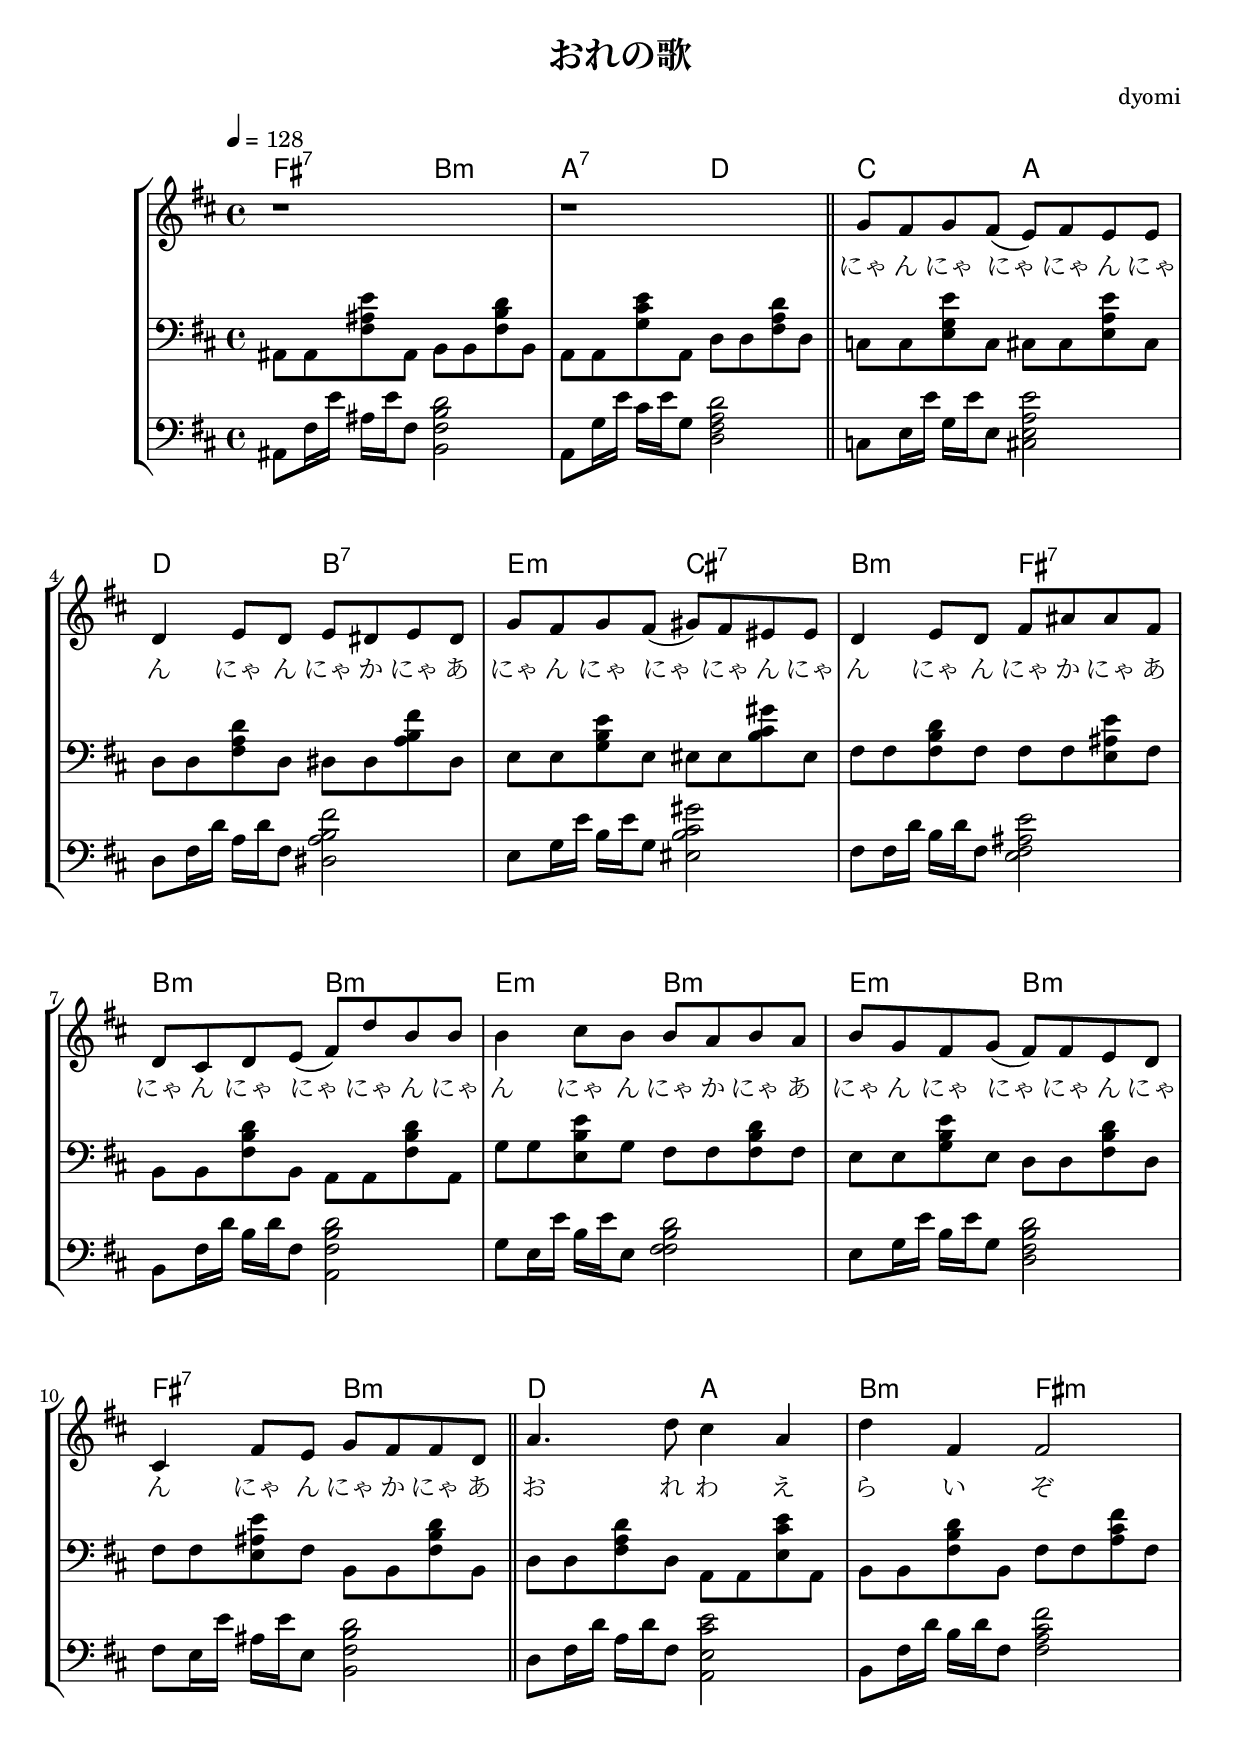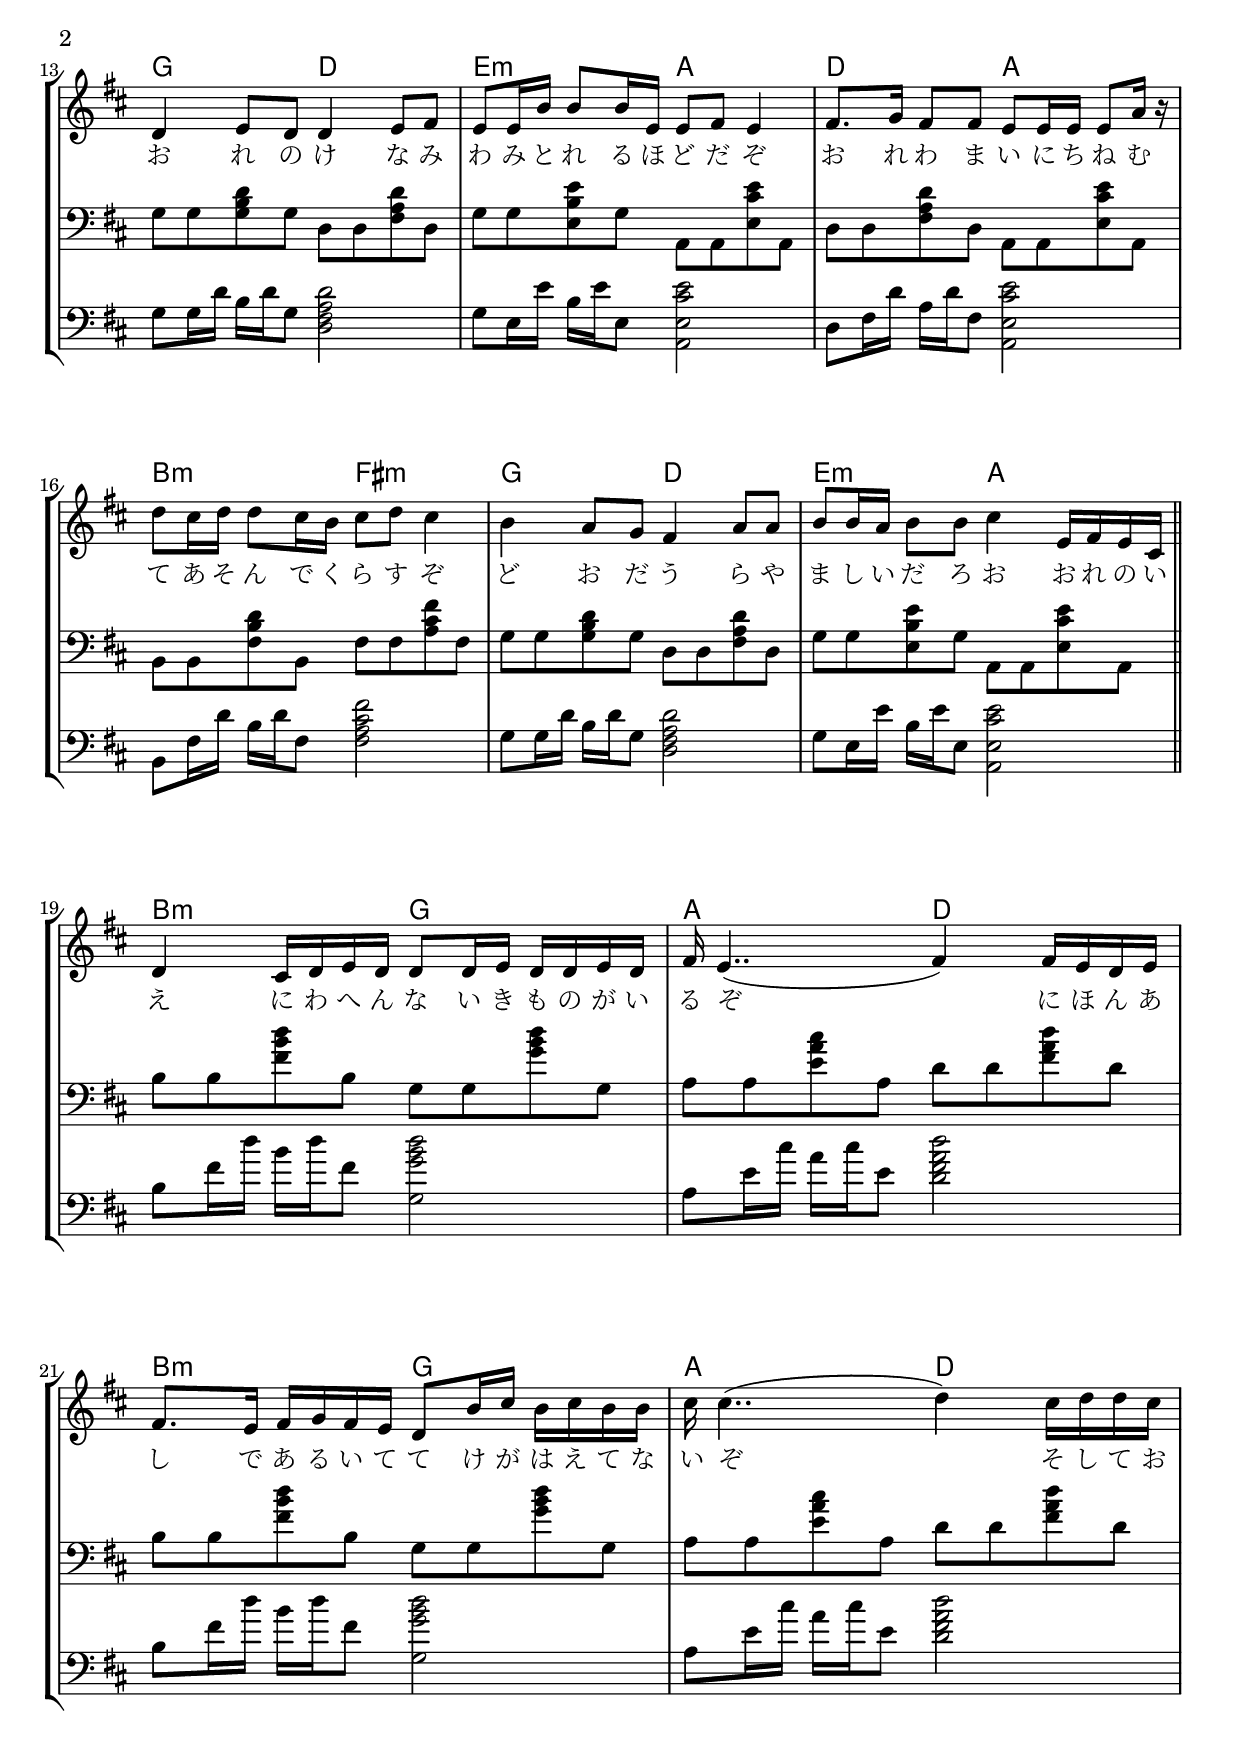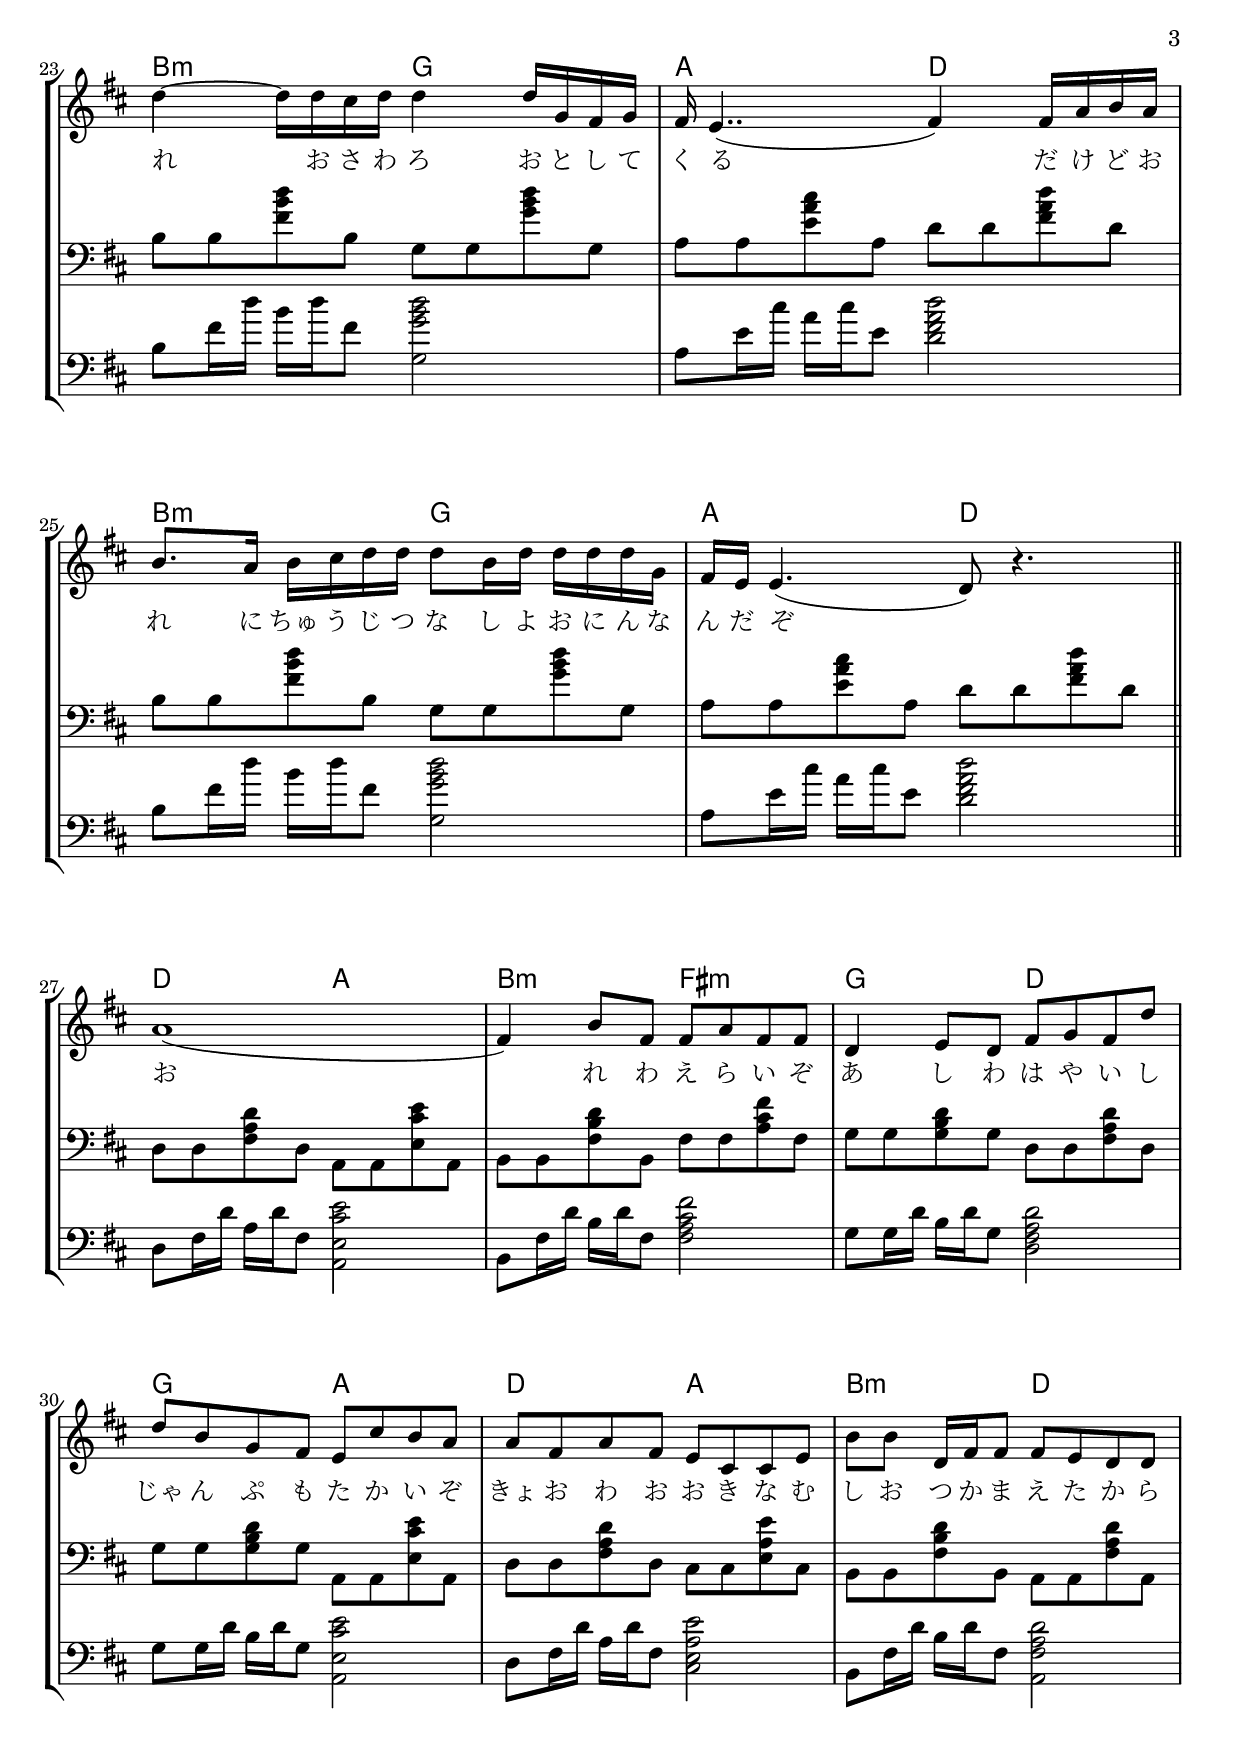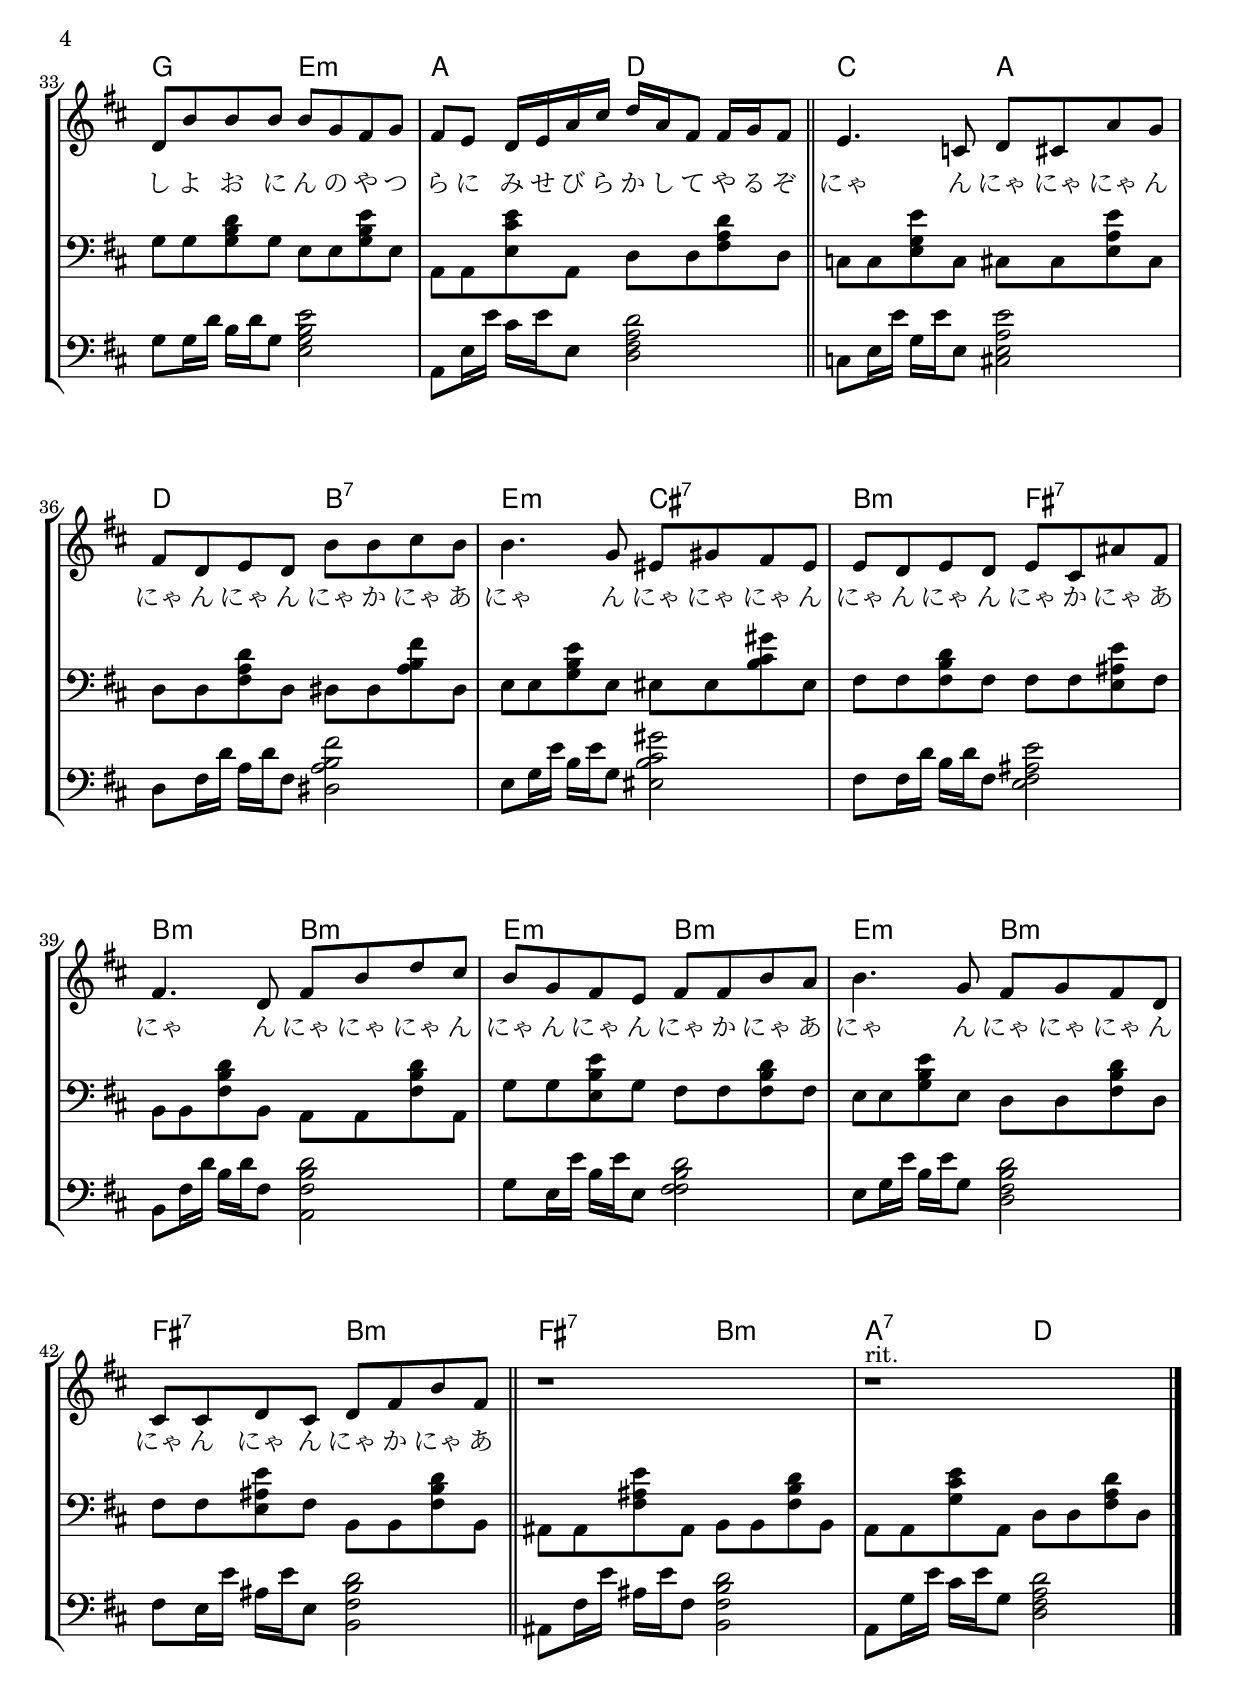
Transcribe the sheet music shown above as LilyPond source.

\version "2.12.1"

\header {
	title = \markup {おれの歌}
	composer = \markup \center-column {dyomi}
}

harmony = \chordmode {
	fis2:7 b:m a:7 d 

	c a d b:7 e:m cis:7 b:m fis:7 b:m b:m e:m b:m e:m b:m fis:7 b:m 

	d a b:m fis:m g d e:m a d a b:m fis:m g d e:m a 

	b:m g a d b:m g a d b:m g a d b:m g a d 

	d a b:m fis:m g d g a d a b:m d g e:m a d 

	c a d b:7 e:m cis:7 b:m fis:7 b:m b:m e:m b:m e:m b:m fis:7 b:m 

	fis:7 b:m a:7 d 
}

melody = {
	\key d \major
	\tempo 4 = 128
	r1 | r1   
	\set Staff.midiInstrument = #"Recorder"
	 g'8  fis'8  g'8  fis'8  (e'8)  fis'8  e'8  e'8 
	d'4  e'8  d'8  e'8  dis'8  e'8  dis'8 
	g'8  fis'8  g'8  fis'8  (gis'8)  fis'8  eis'8  eis'8 
	d'4  e'8  d'8  fis'8  ais'8  ais'8  fis'8 
	d'8  cis'8  d'8  e'8  (fis'8)  d''8  b'8  b'8 
	b'4  cis''8  b'8  b'8  a'8  b'8  a'8 
	b'8  g'8  fis'8  g'8  (fis'8)  fis'8  e'8  d'8 
	cis'4  fis'8  e'8  g'8  fis'8  fis'8  d'8
	\set Staff.midiInstrument = #"mmi0.38"
	 a'4.  d''8  cis''4  a'4 
	d''4  fis'4  fis'2 
	d'4  e'8  d'8  d'4  e'8  fis'8 
	e'8  e'16  b'16  b'8  b'16  e'16  e'8  fis'8  e'4 
	fis'8.  g'16  fis'8  fis'8  e'8  e'16  e'16  e'8  a'16  r16 
	d''8  cis''16  d''16  d''8  cis''16  b'16  cis''8  d''8  cis''4 
	b'4  a'8  g'8  fis'4  a'8  a'8 
	b'8  b'16  a'16  b'8  b'8  cis''4  	\set Staff.midiInstrument = #"mmi0.38"
	e'16  fis'16  e'16  cis'16 
	d'4  cis'16  d'16  e'16  d'16  d'8  d'16  e'16  d'16  d'16  e'16  d'16 
	fis'16  e'4..  (fis'4)  fis'16  e'16  d'16  e'16 
	fis'8.  e'16  fis'16  g'16  fis'16  e'16  d'8  b'16  cis''16  b'16  cis''16  b'16  b'16 
	cis''16  cis''4..  (d''4)  cis''16  d''16  d''16  cis''16 
	d''4~d''16  d''16  cis''16  d''16  d''4  d''16  g'16  fis'16  g'16 
	fis'16  e'4..  (fis'4)  fis'16  a'16  b'16  a'16 
	b'8.  a'16  b'16  cis''16  d''16  d''16  d''8  b'16  d''16  d''16  d''16  d''16  g'16 
	fis'16  e'16  e'4.  (d'8)  	r4. 	\set Staff.midiInstrument = #"mmi0.38"
	 a'1 
	(fis'4)  b'8  fis'8  fis'8  a'8  fis'8  fis'8 
	d'4  e'8  d'8  fis'8  g'8  fis'8  d''8 
	d''8  b'8  g'8  fis'8  e'8  cis''8  b'8  a'8 
	a'8  fis'8  a'8  fis'8  e'8  cis'8  cis'8  e'8 
	b'8  b'8  d'16  fis'16  fis'8  fis'8  e'8  d'8  d'8 
	d'8  b'8  b'8  b'8  b'8  g'8  fis'8  g'8 
	fis'8  e'8  d'16  e'16  a'16  cis''16  d''16  a'16  fis'8  fis'16  g'16  fis'8
	\set Staff.midiInstrument = #"Recorder"
	 e'4.  c'8  d'8  cis'8  a'8  g'8 
	fis'8  d'8  e'8  d'8  b'8  b'8  cis''8  b'8 
	b'4.  g'8  eis'8  gis'8  fis'8  eis'8 
	e'8  d'8  e'8  d'8  e'8  cis'8  ais'8  fis'8 
	fis'4.  d'8  fis'8  b'8  d''8  cis''8 
	b'8  g'8  fis'8  e'8  fis'8  fis'8  b'8  a'8 
	b'4.  g'8  fis'8  g'8  fis'8  d'8 
	cis'8  cis'8  d'8  cis'8  d'8  fis'8  b'8  fis'8
	r1 | r1^"rit." \bar "|."
}

words = \lyricmode {
	
	にゃ  ん  にゃ  にゃ  にゃ  ん  にゃ  ん  にゃ  ん  にゃ  か  にゃ  あ  にゃ  ん  にゃ  にゃ  にゃ  ん  にゃ  ん  にゃ  ん  にゃ  か  にゃ  あ  にゃ  ん  にゃ  にゃ  にゃ  ん  にゃ  ん  にゃ  ん  にゃ  か  にゃ  あ  にゃ  ん  にゃ  にゃ  にゃ  ん  にゃ  ん  にゃ  ん  にゃ  か  にゃ  あ  
	お  れ  わ  え  ら  い  ぞ  お  れ  の  け  な  み  わ  み  と  れ  る  ほ  ど  だ  ぞ  お  れ  わ  ま  い  に  ち  ね  む  て  あ  そ  ん  で  く  ら  す  ぞ  ど  お  だ  う  ら  や  ま  し  い  だ  ろ  お  
	お  れ  の  い  え  に  わ  へ  ん  な  い  き  も  の  が  い  る  ぞ  に  ほ  ん  あ  し  で  あ  る  い  て  て  け  が  は  え  て  な  い  ぞ  そ  し  て  お  れ  お  さ  わ  ろ  お  と  し  て  く  る  だ  け  ど  お  れ  に  ちゅ  う  じ  つ  な  し  よ  お  に  ん  な  ん  だ  ぞ  
	お  れ  わ  え  ら  い  ぞ  あ  し  わ  は  や  い  し  じゃ  ん  ぷ  も  た  か  い  ぞ  きょ  お  わ  お  お  き  な  む  し  お  つ  か  ま  え  た  か  ら  し  よ  お  に  ん  の  や  つ  ら  に  み  せ  び  ら  か  し  て  や  る  ぞ  
	にゃ  ん  にゃ  にゃ  にゃ  ん  にゃ  ん  にゃ  ん  にゃ  か  にゃ  あ  にゃ  ん  にゃ  にゃ  にゃ  ん  にゃ  ん  にゃ  ん  にゃ  か  にゃ  あ  にゃ  ん  にゃ  にゃ  にゃ  ん  にゃ  ん  にゃ  ん  にゃ  か  にゃ  あ  にゃ  ん  にゃ  にゃ  にゃ  ん  にゃ  ん  にゃ  ん  にゃ  か  にゃ  あ  
	
}

tempochange = {
	\tempo 4 = 128
	r1 | r1 \bar "||"
	\tempo 4 = 128
	r1 | r1 | r1 | r1 | r1 | r1 | r1 | r1 \bar "||"
	\tempo 4 = 128
	r1 | r1 | r1 | r1 | r1 | r1 | r1 | r1 \bar "||"
	\tempo 4 = 128
	r1 | r1 | r1 | r1 | r1 | r1 | r1 | r1 \bar "||"
	\tempo 4 = 128
	r1 | r1 | r1 | r1 | r1 | r1 | r1 | r1 \bar "||"
	\tempo 4 = 128
	r1 | r1 | r1 | r1 | r1 | r1 | r1 | r1 \bar "||"
	\tempo 4 = 128
	r1 | \tempo 4 = 96 r2 \tempo 4 = 85 r2 \bar "|."
}

mainacc = {
	\clef bass
	\set Staff.midiInstrument = #"Marimba"
	\key d \major
	\tempo 4 = 128
	ais,8 ais,8 <fis ais e'>8 ais,8
	b,8 b,8 <fis b d'>8 b,8
	a,8 a,8 <g cis' e'>8 a,8
	d8 d8 <fis a d'>8 d8
	\bar "||"

	\set Staff.midiInstrument = #"Marimba"
	c8 c8 <e g e'>8 c8
	cis8 cis8 <e a e'>8 cis8
	d8 d8 <fis a d'>8 d8
	dis8 dis8 <a b fis'>8 dis8
	e8 e8 <g b e'>8 e8
	eis8 eis8 <b cis' gis'>8 eis8
	fis8 fis8 <fis b d'>8 fis8
	fis8 fis8 <e ais e'>8 fis8
	b,8 b,8 <fis b d'>8 b,8
	a,8 a,8 <fis b d'>8 a,8
	g8 g8 <e b e'>8 g8
	fis8 fis8 <fis b d'>8 fis8
	e8 e8 <g b e'>8 e8
	d8 d8 <fis b d'>8 d8
	fis8 fis8 <e ais e'>8 fis8
	b,8 b,8 <fis b d'>8 b,8
	\bar "||"

	\set Staff.midiInstrument = #"Marimba"
	d8 d8 <fis a d'>8 d8
	a,8 a,8 <e cis' e'>8 a,8
	b,8 b,8 <fis b d'>8 b,8
	fis8 fis8 <a cis' fis'>8 fis8
	g8 g8 <g b d'>8 g8
	d8 d8 <fis a d'>8 d8
	g8 g8 <e b e'>8 g8
	a,8 a,8 <e cis' e'>8 a,8
	d8 d8 <fis a d'>8 d8
	a,8 a,8 <e cis' e'>8 a,8
	b,8 b,8 <fis b d'>8 b,8
	fis8 fis8 <a cis' fis'>8 fis8
	g8 g8 <g b d'>8 g8
	d8 d8 <fis a d'>8 d8
	g8 g8 <e b e'>8 g8
	a,8 a,8 <e cis' e'>8 a,8
	\bar "||"

	\set Staff.midiInstrument = #"Marimba"
	b8 b8 <fis' b' d''>8 b8
	g8 g8 <g' b' d''>8 g8
	a8 a8 <e' a' cis''>8 a8
	d'8 d'8 <fis' a' d''>8 d'8
	b8 b8 <fis' b' d''>8 b8
	g8 g8 <g' b' d''>8 g8
	a8 a8 <e' a' cis''>8 a8
	d'8 d'8 <fis' a' d''>8 d'8
	b8 b8 <fis' b' d''>8 b8
	g8 g8 <g' b' d''>8 g8
	a8 a8 <e' a' cis''>8 a8
	d'8 d'8 <fis' a' d''>8 d'8
	b8 b8 <fis' b' d''>8 b8
	g8 g8 <g' b' d''>8 g8
	a8 a8 <e' a' cis''>8 a8
	d'8 d'8 <fis' a' d''>8 d'8
	\bar "||"

	\set Staff.midiInstrument = #"Marimba"
	d8 d8 <fis a d'>8 d8
	a,8 a,8 <e cis' e'>8 a,8
	b,8 b,8 <fis b d'>8 b,8
	fis8 fis8 <a cis' fis'>8 fis8
	g8 g8 <g b d'>8 g8
	d8 d8 <fis a d'>8 d8
	g8 g8 <g b d'>8 g8
	a,8 a,8 <e cis' e'>8 a,8
	d8 d8 <fis a d'>8 d8
	cis8 cis8 <e a e'>8 cis8
	b,8 b,8 <fis b d'>8 b,8
	a,8 a,8 <fis a d'>8 a,8
	g8 g8 <g b d'>8 g8
	e8 e8 <g b e'>8 e8
	a,8 a,8 <e cis' e'>8 a,8
	d8 d8 <fis a d'>8 d8
	\bar "||"

	\set Staff.midiInstrument = #"Marimba"
	c8 c8 <e g e'>8 c8
	cis8 cis8 <e a e'>8 cis8
	d8 d8 <fis a d'>8 d8
	dis8 dis8 <a b fis'>8 dis8
	e8 e8 <g b e'>8 e8
	eis8 eis8 <b cis' gis'>8 eis8
	fis8 fis8 <fis b d'>8 fis8
	fis8 fis8 <e ais e'>8 fis8
	b,8 b,8 <fis b d'>8 b,8
	a,8 a,8 <fis b d'>8 a,8
	g8 g8 <e b e'>8 g8
	fis8 fis8 <fis b d'>8 fis8
	e8 e8 <g b e'>8 e8
	d8 d8 <fis b d'>8 d8
	fis8 fis8 <e ais e'>8 fis8
	b,8 b,8 <fis b d'>8 b,8
	\bar "||"

	\set Staff.midiInstrument = #"Marimba"
	ais,8 ais,8 <fis ais e'>8 ais,8
	b,8 b,8 <fis b d'>8 b,8
	a,8 a,8 <g cis' e'>8 a,8
	d8 d8 <fis a d'>8 d8
	\bar "|."
}

subacc = {
	\clef bass
	\set Staff.midiInstrument = #"Harmonica"
	\key d \major
	\tempo 4 = 128
	ais,8 fis16 e' ais e' fis8
	<b, fis b d'>2
	a,8 g16 e' cis' e' g8
	<d fis a d'>2
	\bar "||"

	\set Staff.midiInstrument = #"Harmonica"
	c8 e16 e' g e' e8
	<cis e a e'>2
	d8 fis16 d' a d' fis8
	<dis a b fis'>2
	e8 g16 e' b e' g8
	<eis b cis' gis'>2
	fis8 fis16 d' b d' fis8
	<fis e ais e'>2
	b,8 fis16 d' b d' fis8
	<a, fis b d'>2
	g8 e16 e' b e' e8
	<fis fis b d'>2
	e8 g16 e' b e' g8
	<d fis b d'>2
	fis8 e16 e' ais e' e8
	<b, fis b d'>2
	\bar "||"

	\set Staff.midiInstrument = #"Harmonica"
	d8 fis16 d' a d' fis8
	<a, e cis' e'>2
	b,8 fis16 d' b d' fis8
	<fis a cis' fis'>2
	g8 g16 d' b d' g8
	<d fis a d'>2
	g8 e16 e' b e' e8
	<a, e cis' e'>2
	d8 fis16 d' a d' fis8
	<a, e cis' e'>2
	b,8 fis16 d' b d' fis8
	<fis a cis' fis'>2
	g8 g16 d' b d' g8
	<d fis a d'>2
	g8 e16 e' b e' e8
	<a, e cis' e'>2
	\bar "||"

	\set Staff.midiInstrument = #"Harmonica"
	b8 fis'16 d'' b' d'' fis'8
	<g g' b' d''>2
	a8 e'16 cis'' a' cis'' e'8
	<d' fis' a' d''>2
	b8 fis'16 d'' b' d'' fis'8
	<g g' b' d''>2
	a8 e'16 cis'' a' cis'' e'8
	<d' fis' a' d''>2
	b8 fis'16 d'' b' d'' fis'8
	<g g' b' d''>2
	a8 e'16 cis'' a' cis'' e'8
	<d' fis' a' d''>2
	b8 fis'16 d'' b' d'' fis'8
	<g g' b' d''>2
	a8 e'16 cis'' a' cis'' e'8
	<d' fis' a' d''>2
	\bar "||"

	\set Staff.midiInstrument = #"Harmonica"
	d8 fis16 d' a d' fis8
	<a, e cis' e'>2
	b,8 fis16 d' b d' fis8
	<fis a cis' fis'>2
	g8 g16 d' b d' g8
	<d fis a d'>2
	g8 g16 d' b d' g8
	<a, e cis' e'>2
	d8 fis16 d' a d' fis8
	<cis e a e'>2
	b,8 fis16 d' b d' fis8
	<a, fis a d'>2
	g8 g16 d' b d' g8
	<e g b e'>2
	a,8 e16 e' cis' e' e8
	<d fis a d'>2
	\bar "||"

	\set Staff.midiInstrument = #"Harmonica"
	c8 e16 e' g e' e8
	<cis e a e'>2
	d8 fis16 d' a d' fis8
	<dis a b fis'>2
	e8 g16 e' b e' g8
	<eis b cis' gis'>2
	fis8 fis16 d' b d' fis8
	<fis e ais e'>2
	b,8 fis16 d' b d' fis8
	<a, fis b d'>2
	g8 e16 e' b e' e8
	<fis fis b d'>2
	e8 g16 e' b e' g8
	<d fis b d'>2
	fis8 e16 e' ais e' e8
	<b, fis b d'>2
	\bar "||"

	\set Staff.midiInstrument = #"Harmonica"
	ais,8 fis16 e' ais e' fis8
	<b, fis b d'>2
	a,8 g16 e' cis' e' g8
	<d fis a d'>2
	\bar "|."
}

percA = {
	\drummode {
	r2 hho2  |r2 hho2  \bar "||"
	r2 hho2  |r2 hho2  |r2 hho2  |r2 hho2  |r2 hho2  |r2 hho2  |r2 hho2  |r2 hho2  \bar "||"
	r2 hho2  |r2 hho2  |r2 hho2  |r2 hho2  |r2 hho2  |r2 hho2  |r2 hho2  |r2 hho2  \bar "||"
	r2 hho2  |r2 hho2  |r2 hho2  |r2 hho2  |r2 hho2  |r2 hho2  |r2 hho2  |r2 hho2  \bar "||"
	r2 hho2  |r2 hho2  |r2 hho2  |r2 hho2  |r2 hho2  |r2 hho2  |r2 hho2  |r2 hho2  \bar "||"
	r2 hho2  |r2 hho2  |r2 hho2  |r2 hho2  |r2 hho2  |r2 hho2  |r2 hho2  |r2 hho2  \bar "||"
	r2 hho2  |r2 hho2  \bar "|."
	}
}

percB = {
	\drummode {
	r8 hh16 hh16 hh8 hh16 hh8. hh16 hh16 hh8 hh16 hh16  |hh8 hh16 hh16 hh8 hh16 hh8 hh4. r16  \bar "||"
	r8 hh16 hh16 hh8 hh16 hh8. hh16 hh16 hh8 hh16 hh16  |hh8 hh16 hh16 hh8 hh16 hh8. hh16 hh16 hh8 hh8  |hh8 hh16 hh16 hh8 hh16 hh8. hh16 hh16 hh8 hh16 hh16  |hh8 hh16 hh16 hh8 hh16 hh8. hh16 hh16 hh8 hh8  |r8 hh16 hh16 hh8 hh16 hh8. hh16 hh16 hh8 hh16 hh16  |hh8 hh16 hh16 hh8 hh16 hh8. hh16 hh16 hh8 hh8  |hh8 hh16 hh16 hh8 hh16 hh8. hh16 hh16 hh8 hh16 hh16  |hh8 hh16 hh16 hh8 hh16 hh8 hh4. r16  \bar "||"
	r8 hh16 hh16 hh8 hh16 hh8. hh16 hh16 hh8 hh16 hh16  |hh8 hh16 hh16 hh8 hh16 hh8. hh16 hh16 hh8 hh8  |hh8 hh16 hh16 hh8 hh16 hh8. hh16 hh16 hh8 hh16 hh16  |hh8 hh16 hh16 hh8 hh16 hh8. hh16 hh16 hh8 hh8  |r8 hh16 hh16 hh8 hh16 hh8. hh16 hh16 hh8 hh16 hh16  |hh8 hh16 hh16 hh8 hh16 hh8. hh16 hh16 hh8 hh8  |hh8 hh16 hh16 hh8 hh16 hh8. hh16 hh16 hh8 hh16 hh16  |hh8 hh16 hh16 hh8 hh16 hh8 hh4. r16  \bar "||"
	r8 hh16 hh16 hh8 hh16 hh8. hh16 hh16 hh8 hh16 hh16  |hh8 hh16 hh16 hh8 hh16 hh8. hh16 hh16 hh8 hh8  |hh8 hh16 hh16 hh8 hh16 hh8. hh16 hh16 hh8 hh16 hh16  |hh8 hh16 hh16 hh8 hh16 hh8. hh16 hh16 hh8 hh8  |r8 hh16 hh16 hh8 hh16 hh8. hh16 hh16 hh8 hh16 hh16  |hh8 hh16 hh16 hh8 hh16 hh8. hh16 hh16 hh8 hh8  |hh8 hh16 hh16 hh8 hh16 hh8. hh16 hh16 hh8 hh16 hh16  |hh8 hh16 hh16 hh8 hh16 hh8 hh4. r16  \bar "||"
	r8 hh16 hh16 hh8 hh16 hh8. hh16 hh16 hh8 hh16 hh16  |hh8 hh16 hh16 hh8 hh16 hh8. hh16 hh16 hh8 hh8  |hh8 hh16 hh16 hh8 hh16 hh8. hh16 hh16 hh8 hh16 hh16  |hh8 hh16 hh16 hh8 hh16 hh8. hh16 hh16 hh8 hh8  |r8 hh16 hh16 hh8 hh16 hh8. hh16 hh16 hh8 hh16 hh16  |hh8 hh16 hh16 hh8 hh16 hh8. hh16 hh16 hh8 hh8  |hh8 hh16 hh16 hh8 hh16 hh8. hh16 hh16 hh8 hh16 hh16  |hh8 hh16 hh16 hh8 hh16 hh8 hh4. r16  \bar "||"
	r8 hh16 hh16 hh8 hh16 hh8. hh16 hh16 hh8 hh16 hh16  |hh8 hh16 hh16 hh8 hh16 hh8. hh16 hh16 hh8 hh8  |hh8 hh16 hh16 hh8 hh16 hh8. hh16 hh16 hh8 hh16 hh16  |hh8 hh16 hh16 hh8 hh16 hh8. hh16 hh16 hh8 hh8  |r8 hh16 hh16 hh8 hh16 hh8. hh16 hh16 hh8 hh16 hh16  |hh8 hh16 hh16 hh8 hh16 hh8. hh16 hh16 hh8 hh8  |hh8 hh16 hh16 hh8 hh16 hh8. hh16 hh16 hh8 hh16 hh16  |hh8 hh16 hh16 hh8 hh16 hh8 hh4. r16  \bar "||"
	r8 hh16 hh16 hh8 hh16 hh8. hh16 hh16 hh8 hh16 hh16  |hh8 hh16 hh16 hh8 hh16 hh8 hh4. r16  \bar "|."
	}
}

percC = {
	\drummode {
	r4 sn2 sn4  |r4 sn4. sn16 sn8 sn16 sn16 sn16  \bar "||"
	r4 sn2 sn4  |r4 sn2 sn4  |r4 sn2 sn4  |r4 sn2 sn4  |r4 sn2 sn4  |r4 sn2 sn4  |r4 sn2 sn4  |r4 sn4. sn16 sn8 sn16 sn16 sn16  \bar "||"
	r4 sn2 sn4  |r4 sn2 sn4  |r4 sn2 sn4  |r4 sn2 sn4  |r4 sn2 sn4  |r4 sn2 sn4  |r4 sn2 sn4  |r4 sn4. sn16 sn8 sn16 sn16 sn16  \bar "||"
	r4 sn2 sn4  |r4 sn2 sn4  |r4 sn2 sn4  |r4 sn2 sn4  |r4 sn2 sn4  |r4 sn2 sn4  |r4 sn2 sn4  |r4 sn4. sn16 sn8 sn16 sn16 sn16  \bar "||"
	r4 sn2 sn4  |r4 sn2 sn4  |r4 sn2 sn4  |r4 sn2 sn4  |r4 sn2 sn4  |r4 sn2 sn4  |r4 sn2 sn4  |r4 sn4. sn16 sn8 sn16 sn16 sn16  \bar "||"
	r4 sn2 sn4  |r4 sn2 sn4  |r4 sn2 sn4  |r4 sn2 sn4  |r4 sn2 sn4  |r4 sn2 sn4  |r4 sn2 sn4  |r4 sn4. sn16 sn8 sn16 sn16 sn16  \bar "||"
	r4 sn2 sn4  |r4 sn4. sn16 sn8 sn16 sn16 sn16  \bar "|."
	}
}

percD = {
	\drummode {
	bd8 bd4 bd4 r16 bd8. bd8  |bd4. bd8. bd4. r16  \bar "||"
	bd8 bd4 bd4 r16 bd8. bd8  |bd8 bd4 bd4 r16 bd8. bd8  |bd8 bd4 bd4 r16 bd8. bd8  |bd8 bd4 bd4 r16 bd8. bd8  |bd8 bd4 bd4 r16 bd8. bd8  |bd8 bd4 bd4 r16 bd8. bd8  |bd8 bd4 bd4 r16 bd8. bd8  |bd4. bd8. bd4. r16  \bar "||"
	bd8 bd4 bd4 r16 bd8. bd8  |bd8 bd4 bd4 r16 bd8. bd8  |bd8 bd4 bd4 r16 bd8. bd8  |bd8 bd4 bd4 r16 bd8. bd8  |bd8 bd4 bd4 r16 bd8. bd8  |bd8 bd4 bd4 r16 bd8. bd8  |bd8 bd4 bd4 r16 bd8. bd8  |bd4. bd8. bd4. r16  \bar "||"
	bd8 bd4 bd4 r16 bd8. bd8  |bd8 bd4 bd4 r16 bd8. bd8  |bd8 bd4 bd4 r16 bd8. bd8  |bd8 bd4 bd4 r16 bd8. bd8  |bd8 bd4 bd4 r16 bd8. bd8  |bd8 bd4 bd4 r16 bd8. bd8  |bd8 bd4 bd4 r16 bd8. bd8  |bd4. bd8. bd4. r16  \bar "||"
	bd8 bd4 bd4 r16 bd8. bd8  |bd8 bd4 bd4 r16 bd8. bd8  |bd8 bd4 bd4 r16 bd8. bd8  |bd8 bd4 bd4 r16 bd8. bd8  |bd8 bd4 bd4 r16 bd8. bd8  |bd8 bd4 bd4 r16 bd8. bd8  |bd8 bd4 bd4 r16 bd8. bd8  |bd4. bd8. bd4. r16  \bar "||"
	bd8 bd4 bd4 r16 bd8. bd8  |bd8 bd4 bd4 r16 bd8. bd8  |bd8 bd4 bd4 r16 bd8. bd8  |bd8 bd4 bd4 r16 bd8. bd8  |bd8 bd4 bd4 r16 bd8. bd8  |bd8 bd4 bd4 r16 bd8. bd8  |bd8 bd4 bd4 r16 bd8. bd8  |bd4. bd8. bd4. r16  \bar "||"
	bd8 bd4 bd4 r16 bd8. bd8  |bd4. bd8. bd4. r16  \bar "|."
	}
}

percE = {
	\drummode {
	cymc1  |r2. cymc4  \bar "||"
	cymc1  |r1 |r1 |r1 |cymc1  |r1 |r1 |r2. cymc4  \bar "||"
	cymc1  |r1 |r1 |r1 |cymc1  |r1 |r1 |r2. cymc4  \bar "||"
	cymc1  |r1 |r1 |r1 |cymc1  |r1 |r1 |r2. cymc4  \bar "||"
	cymc1  |r1 |r1 |r1 |cymc1  |r1 |r1 |r2. cymc4  \bar "||"
	cymc1  |r1 |r1 |r1 |cymc1  |r1 |r1 |r2. cymc4  \bar "||"
	cymc1  |r2. cymc4  \bar "|."
	}
}

\score {
	<<
		\new StaffGroup <<
			\new ChordNames {\harmony}
			\new Voice = "melody" {\melody}
			\new Lyrics \lyricsto "melody" \words
			\new Staff = "mainacc" {\mainacc}
			\new Staff = "subacc" {\subacc}
		>>
	>>
	\layout { }
}
